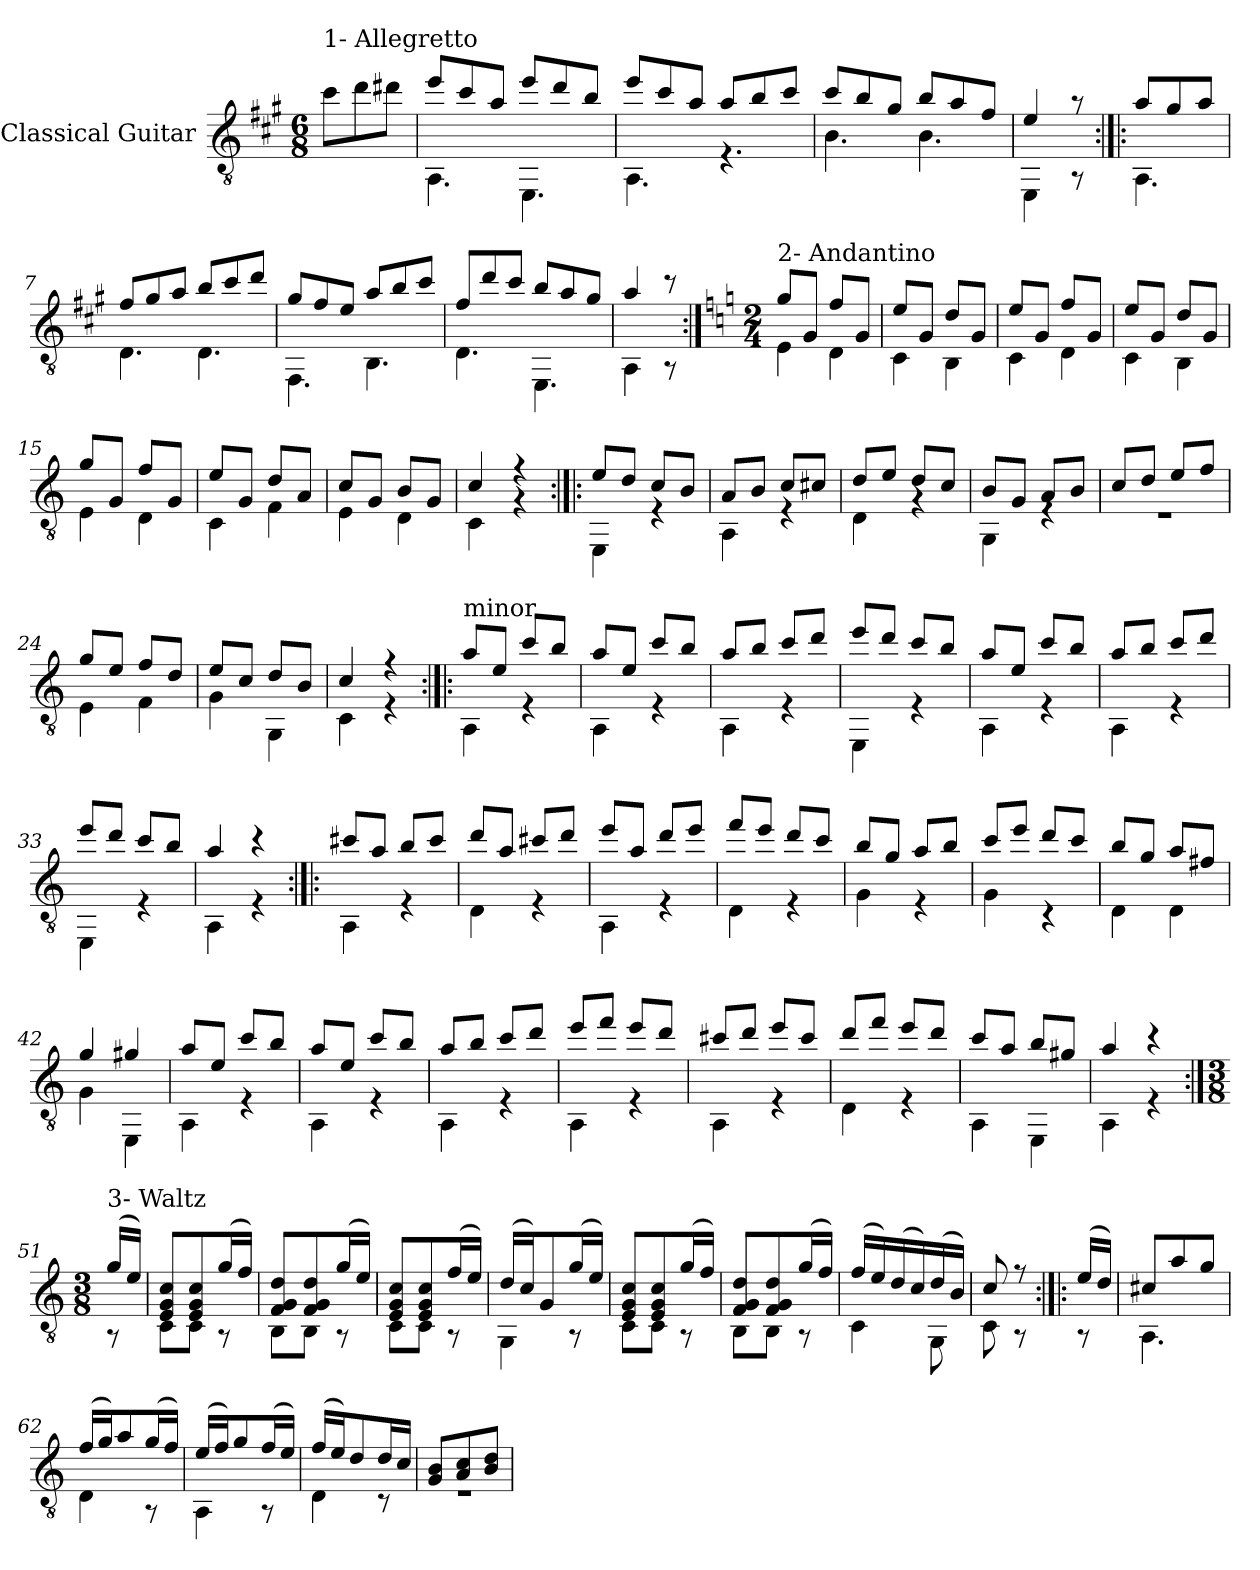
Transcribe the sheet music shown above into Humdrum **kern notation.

**kern
*part1
*staff1
*I"Classical Guitar
*I'Guit.
*clefGv2
*k[f#c#g#]
*M6/8
*MM150
=1
!LO:TX:a:t=1- Allegretto
8cc#\L
8dd\
8dd#X\J
=2
*^
8ee/L	4.AA\
8cc#/	.
8a/J	.
8ee/L	4.EE\
8dd/	.
8b/J	.
=3	=3
8ee/L	4.AA\
8cc#/	.
8a/J	.
8a/L	4.rE
8b/	.
8cc#/J	.
=4	=4
8cc#/L	4.B\
8b/	.
8g#/J	.
8b/L	4.B\
8a/	.
8f#/J	.
=5	=5
4e/	4EE\
8r	8r
=6:|!|:	=6:|!|:
8a/L	4.AA\
8g#/	.
8a/J	.
!!LO:LB:g=z	!!
=7	=7
8f#/L	4.D\
8g#/	.
8a/J	.
8b/L	4.D\
8cc#/	.
8dd/J	.
=8	=8
8g#/L	4.FF#\
8f#/	.
8e/J	.
8a/L	4.BB\
8b/	.
8cc#/J	.
=9	=9
8f#/L	4.D\
8dd/	.
8cc#/J	.
8b/L	4.EE\
8a/	.
8g#/J	.
=10	=10
4a/	4AA\
8r	8r
!!LO:LB:g=z	!!
=11:|!	=11:|!
*k[]	*
*M2/4	*
*MM100	*
!LO:TX:a:t=2- Andantino	!
8g/L	4E\
8G/J	.
8f/L	4D\
8G/J	.
=12	=12
8e/L	4C\
8G/J	.
8d/L	4BB\
8G/J	.
=13	=13
8e/L	4C\
8G/J	.
8f/L	4D\
8G/J	.
=14	=14
8e/L	4C\
8G/J	.
8d/L	4BB\
8G/J	.
=15	=15
8g/L	4E\
8G/J	.
8f/L	4D\
8G/J	.
=16	=16
8e/L	4C\
8G/J	.
8d/L	4F\
8A/J	.
=17	=17
8c/L	4E\
8G/J	.
8B/L	4D\
8G/J	.
=18	=18
4c/	4C\
4r	4rG
=19:|!|:	=19:|!|:
8e/L	4EE\
8d/J	.
8c/L	4rE
8B/J	.
!!LO:LB:g=z	!!
=20	=20
8A/L	4AA\
8B/J	.
8c/L	4rE
8c#X/J	.
=21	=21
8d/L	4D\
8e/J	.
8d/L	4rG
8c/J	.
=22	=22
8B/L	4GG\
8G/J	.
8A/L	4rE
8B/J	.
=23	=23
8c/L	2rE
8d/J	.
8e/L	.
8f/J	.
=24	=24
8g/L	4E\
8e/J	.
8f/L	4F\
8d/J	.
=25	=25
8e/L	4G\
8c/J	.
8d/L	4GG\
8B/J	.
=26	=26
4c/	4C\
4r	4rE
=27:|!|:	=27:|!|:
!LO:TX:a:t=minor	!
8a/L	4AA\
8e/J	.
8cc/L	4rE
8b/J	.
=28	=28
8a/L	4AA\
8e/J	.
8cc/L	4rE
8b/J	.
!!LO:LB:g=z	!!
=29	=29
8a/L	4AA\
8b/J	.
8cc/L	4rE
8dd/J	.
=30	=30
8ee/L	4EE\
8dd/J	.
8cc/L	4rE
8b/J	.
=31	=31
8a/L	4AA\
8e/J	.
8cc/L	4rE
8b/J	.
=32	=32
8a/L	4AA\
8b/J	.
8cc/L	4rE
8dd/J	.
=33	=33
8ee/L	4EE\
8dd/J	.
8cc/L	4rE
8b/J	.
=34	=34
4a/	4AA\
4r	4rE
=35:|!|:	=35:|!|:
8cc#X/L	4AA\
8a/J	.
8b/L	4rE
8cc#/J	.
=36	=36
8dd/L	4D\
8a/J	.
8cc#X/L	4rE
8dd/J	.
!!LO:LB:g=z	!!
=37	=37
8ee/L	4AA\
8a/J	.
8dd/L	4rE
8ee/J	.
=38	=38
8ff/L	4D\
8ee/J	.
8dd/L	4rE
8cc/J	.
=39	=39
8b/L	4G\
8g/J	.
8a/L	4r
8b/J	.
=40	=40
8cc/L	4G\
8ee/J	.
8dd/L	4r
8cc/J	.
=41	=41
8b/L	4D\
8g/J	.
8a/L	4D\
8f#X/J	.
=42	=42
4g/	4G\
4g#X/	4EE\
=43	=43
8a/L	4AA\
8e/J	.
8cc/L	4rE
8b/J	.
=44	=44
8a/L	4AA\
8e/J	.
8cc/L	4rE
8b/J	.
!!LO:LB:g=z	!!
=45	=45
8a/L	4AA\
8b/J	.
8cc/L	4rE
8dd/J	.
=46	=46
8ee/L	4AA\
8ff/J	.
8ee/L	4rE
8dd/J	.
=47	=47
8cc#X/L	4AA\
8dd/J	.
8ee/L	4rE
8cc#/J	.
=48	=48
8dd/L	4D\
8ff/J	.
8ee/L	4rE
8dd/J	.
=49	=49
8cc/L	4AA\
8a/J	.
8b/L	4EE\
8g#X/J	.
=50	=50
4a/	4AA\
4r	4rE
!!LO:PB:g=z	!!
=51:|!	=51:|!
*k[]	*
*M3/8	*
*MM102	*
!LO:TX:a:t=3- Waltz	!
(16g/LL	8r
16e/JJ)	.
=52	=52
8E/ 8G/ 8c/L	8C\L
8E/ 8G/ 8c/	8C\J
(16g/L	8r
16f/JJ)	.
=53	=53
8F/ 8G/ 8d/L	8BB\L
8F/ 8G/ 8d/	8BB\J
(16g/L	8r
16e/JJ)	.
=54	=54
8E/ 8G/ 8c/L	8C\L
8E/ 8G/ 8c/	8C\J
(16f/L	8r
16e/JJ)	.
=55	=55
(16d/LL	4GG\
16c/J)	.
8G/	.
(16g/L	8r
16e/JJ)	.
=56	=56
8E/ 8G/ 8c/L	8C\L
8E/ 8G/ 8c/	8C\J
(16g/L	8r
16f/JJ)	.
=57	=57
8F/ 8G/ 8d/L	8BB\L
8F/ 8G/ 8d/	8BB\J
(16g/L	8r
16f/JJ)	.
=58	=58
(16f/LL	4C\
16e/)	.
(16d/	.
16c/)	.
(16d/	8GG\
16B/JJ)	.
!!LO:LB:g=z	!!
=59	=59
8c/	8C\
8r	8r
=60:|!|:	=60:|!|:
(16e/LL	8r
16d/JJ)	.
=61	=61
8c#X/L	4.AA\
8a/	.
8g/J	.
=62	=62
(16f/LL	4D\
16g/J)	.
8a/	.
(16g/L	8r
16f/JJ)	.
=63	=63
(16e/LL	4AA\
16f/J)	.
8g/	.
(16f/L	8r
16e/JJ)	.
=64	=64
(16f/LL	4D\
16e/J)	.
8d/	.
16d/L	8r
16c/JJ	.
=65	=65
8G/ 8B/L	4.rE
8A/ 8c/	.
8B/ 8d/J	.
*v	*v
=
*-
